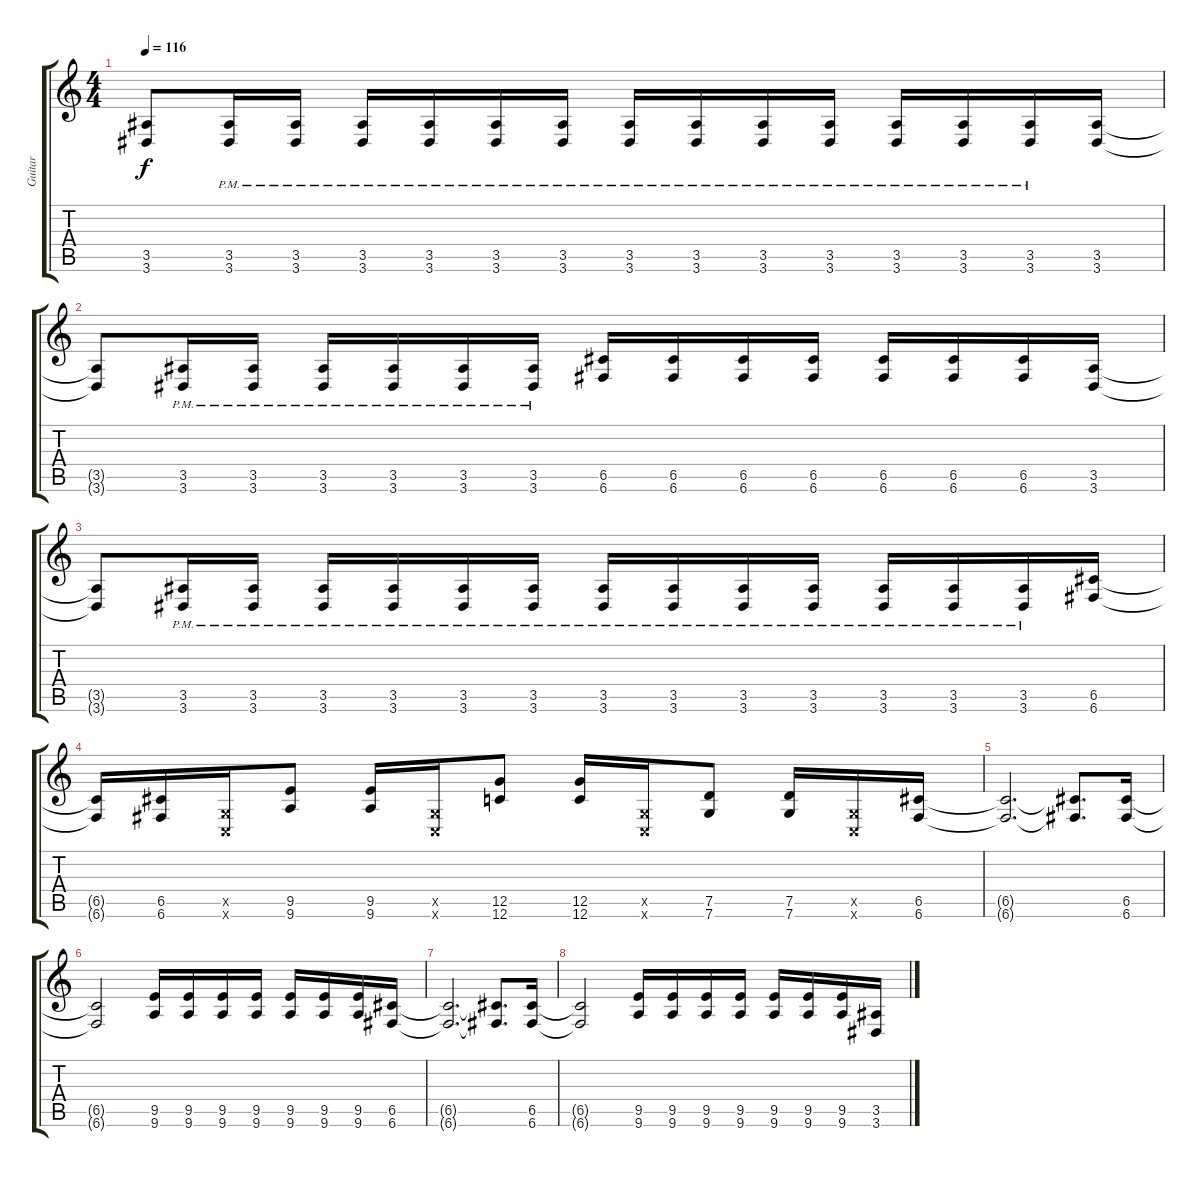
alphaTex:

\track ("Guitar" "Guitar") {instrument distortionguitar}
\staff {score tabs}
\tuning (D4 A3 F3 C3 G2 C2) {hide}
\ts (4 4)
\tempo 116
\clef g2
\ks c
(3.5{t} 3.6{t}).8{dy f} (3.5{pm} 3.6{pm}).16 (3.5{pm} 3.6{pm}).16 (3.5{pm} 3.6{pm}).16 (3.5{pm} 3.6{pm}).16 (3.5{pm} 3.6{pm}).16 (3.5{pm} 3.6{pm}).16 (3.5{pm} 3.6{pm}).16 (3.5{pm} 3.6{pm}).16 (3.5{pm} 3.6{pm}).16 (3.5{pm} 3.6{pm}).16 (3.5{pm} 3.6{pm}).16 (3.5{pm} 3.6{pm}).16 (3.5{pm} 3.6{pm}).16 (3.5 3.6).16 |
(3.5{t} 3.6{t}).8 (3.5{pm} 3.6{pm}).16 (3.5{pm} 3.6{pm}).16 (3.5{pm} 3.6{pm}).16 (3.5{pm} 3.6{pm}).16 (3.5{pm} 3.6{pm}).16 (3.5{pm} 3.6{pm}).16 (6.5 6.6).16 (6.5 6.6).16 (6.5 6.6).16 (6.5 6.6).16 (6.5 6.6).16 (6.5 6.6).16 (6.5 6.6).16 (3.5 3.6).16 |
(3.5{t} 3.6{t}).8 (3.5{pm} 3.6{pm}).16 (3.5{pm} 3.6{pm}).16 (3.5{pm} 3.6{pm}).16 (3.5{pm} 3.6{pm}).16 (3.5{pm} 3.6{pm}).16 (3.5{pm} 3.6{pm}).16 (3.5{pm} 3.6{pm}).16 (3.5{pm} 3.6{pm}).16 (3.5{pm} 3.6{pm}).16 (3.5{pm} 3.6{pm}).16 (3.5{pm} 3.6{pm}).16 (3.5{pm} 3.6{pm}).16 (3.5{pm} 3.6{pm}).16 (6.5 6.6).16 |
(6.5{t} 6.6{t}).16 (6.5 6.6).16 (0.5{x} 0.6{x}).16 (9.5 9.6).8 (9.5 9.6).16 (0.5{x} 0.6{x}).16 (12.5 12.6).8 (12.5 12.6).16 (0.5{x} 0.6{x}).16 (7.5 7.6).8 (7.5 7.6).16 (0.5{x} 0.6{x}).16 (6.5 6.6).16 |
(6.5{t} 6.6{t}).2{d} (6.5{t} 6.6{t}).8{d} (6.5 6.6).16 |
(6.5{t} 6.6{t}).2 (9.5 9.6).16 (9.5 9.6).16 (9.5 9.6).16 (9.5 9.6).16 (9.5 9.6).16 (9.5 9.6).16 (9.5 9.6).16 (6.5 6.6).16 |
(6.5{t} 6.6{t}).2{d} (6.5{t} 6.6{t}).8{d} (6.5 6.6).16 |
(6.5{t} 6.6{t}).2 (9.5 9.6).16 (9.5 9.6).16 (9.5 9.6).16 (9.5 9.6).16 (9.5 9.6).16 (9.5 9.6).16 (9.5 9.6).16 (3.5 3.6).16
